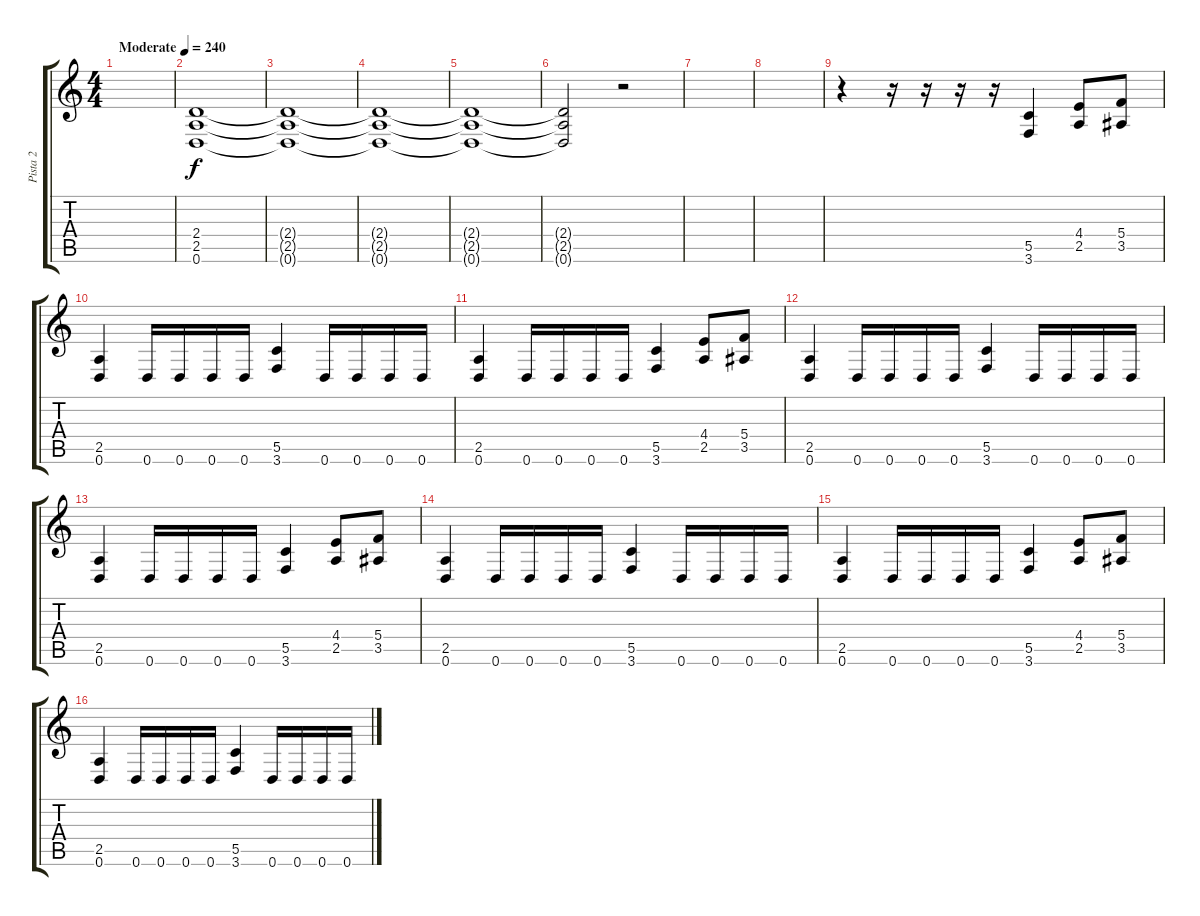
\track ("Pista 2" "Pista 2") {instrument distortionguitar}
\staff {score tabs}
\tuning (D4 A3 F3 C3 G2 D2) {hide}
\ts (4 4)
\tempo (240 "Moderate")
\clef g2
\ks c
|
(2.4 2.5 0.6).1 |
(2.4{t} 2.5{t} 0.6{t}).1 |
(2.4{t} 2.5{t} 0.6{t}).1 |
(2.4{t} 2.5{t} 0.6{t}).1 |
(2.4{t} 2.5{t} 0.6{t}).2 r.2 |
|
|
r.4 r.16 r.16 r.16 r.16 (5.5 3.6).4 (4.4 2.5).8 (5.4 3.5).8 |
(2.5 0.6).4 0.6.16 0.6.16 0.6.16 0.6.16 (5.5 3.6).4 0.6.16 0.6.16 0.6.16 0.6.16 |
(2.5 0.6).4 0.6.16 0.6.16 0.6.16 0.6.16 (5.5 3.6).4 (4.4 2.5).8 (5.4 3.5).8 |
(2.5 0.6).4 0.6.16 0.6.16 0.6.16 0.6.16 (5.5 3.6).4 0.6.16 0.6.16 0.6.16 0.6.16 |
(2.5 0.6).4 0.6.16 0.6.16 0.6.16 0.6.16 (5.5 3.6).4 (4.4 2.5).8 (5.4 3.5).8 |
(2.5 0.6).4 0.6.16 0.6.16 0.6.16 0.6.16 (5.5 3.6).4 0.6.16 0.6.16 0.6.16 0.6.16 |
(2.5 0.6).4 0.6.16 0.6.16 0.6.16 0.6.16 (5.5 3.6).4 (4.4 2.5).8 (5.4 3.5).8 |
(2.5 0.6).4 0.6.16 0.6.16 0.6.16 0.6.16 (5.5 3.6).4 0.6.16 0.6.16 0.6.16 0.6.16
